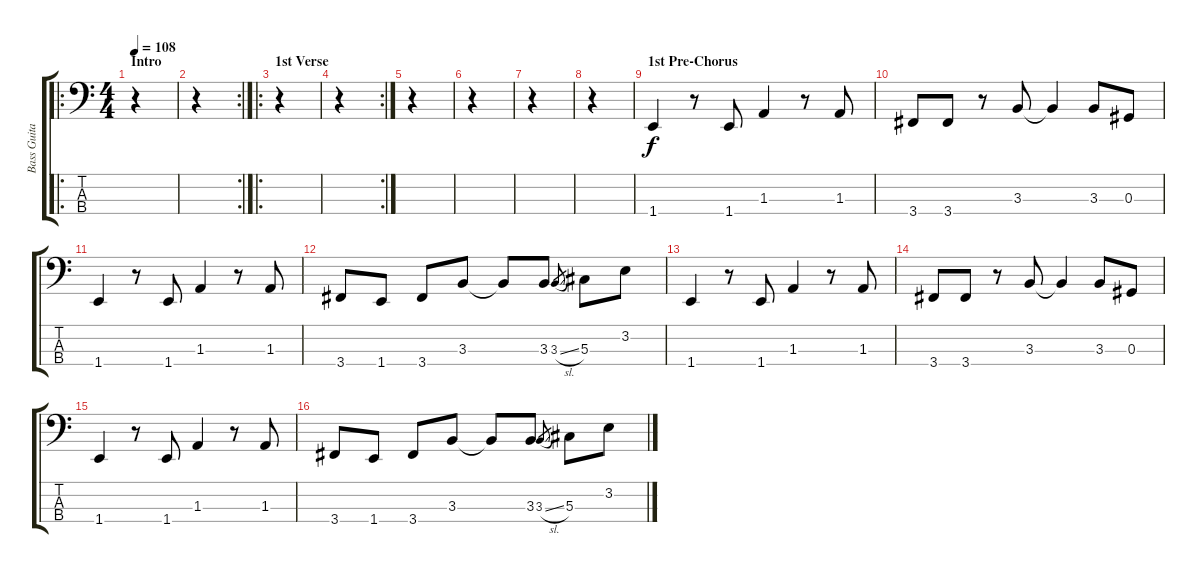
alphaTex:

\track ("Bass Guitar" "Bass Guita") {instrument electricbassfinger}
\staff {score tabs}
\tuning (Gb2 Db2 Ab1 Eb1) {hide}
\ro
\ts (4 4)
\section ("" "Intro")
\tempo 108
\clef f4
\ks c
r.4{dy f instrument electricbassfinger} |
\rc 2
r.4 |
\ro
\section ("" "1st Verse")
r.4 |
\rc 2
r.4 |
r.4 |
r.4 |
r.4 |
r.4 |
\section ("" "1st Pre-Chorus")
1.4.4 r.8 1.4.8 1.3.4 r.8 1.3.8 |
3.4.8 3.4.8 r.8 3.3.8 3.3{t}.4 3.3.8 0.3.8 |
1.4.4 r.8 1.4.8 1.3.4 r.8 1.3.8 |
3.4.8 1.4.8 3.4.8 3.3.8 3.3{t}.8 3.3.8 3.3{sl}.8{gr} 5.3.8 3.2.8 |
1.4.4 r.8 1.4.8 1.3.4 r.8 1.3.8 |
3.4.8 3.4.8 r.8 3.3.8 3.3{t}.4 3.3.8 0.3.8 |
1.4.4 r.8 1.4.8 1.3.4 r.8 1.3.8 |
3.4.8 1.4.8 3.4.8 3.3.8 3.3{t}.8 3.3.8 3.3{sl}.8{gr} 5.3.8 3.2.8
